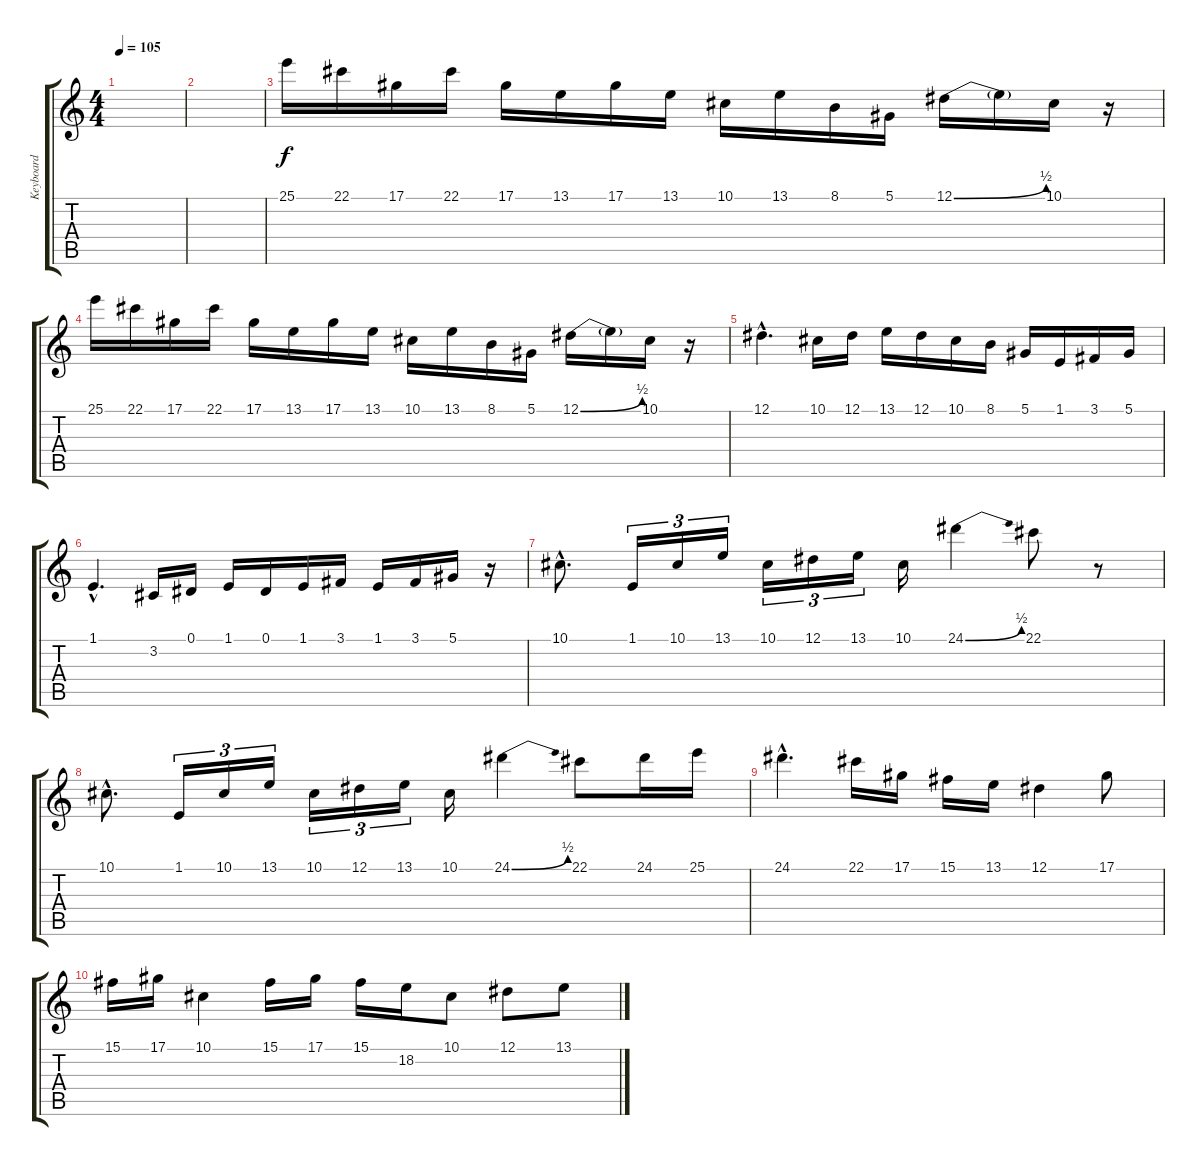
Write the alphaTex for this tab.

\track ("Keyboard" "Keyboard") {instrument lead1square}
\staff {score tabs}
\tuning (Eb4 Bb3 Gb3 Db3 Ab2 Eb2) {hide}
\ts (4 4)
\tempo 105
\clef g2
\ks c
|
|
25.1.16 22.1.16 17.1.16 22.1.16 17.1.16 13.1.16 17.1.16 13.1.16 10.1.16 13.1.16 8.1.16 5.1.16 12.1{be (bend 0 0 60 2)}.16 12.1{t}.16 10.1.16 r.16 |
25.1.16 22.1.16 17.1.16 22.1.16 17.1.16 13.1.16 17.1.16 13.1.16 10.1.16 13.1.16 8.1.16 5.1.16 12.1{be (bend 0 0 60 2)}.16 12.1{t}.16 10.1.16 r.16 |
12.1{hac}.4{d} 10.1.16 12.1.16 13.1.16 12.1.16 10.1.16 8.1.16 5.1.16 1.1.16 3.1.16 5.1.16 |
1.1{hac}.4{d} 3.2.16 0.1.16 1.1.16 0.1.16 1.1.16 3.1.16 1.1.16 3.1.16 5.1.16 r.16 |
10.1{hac}.8{d} 1.1.16{tu (3 2)} 10.1.16{tu (3 2)} 13.1.16{tu (3 2)} 10.1.16{tu (3 2)} 12.1.16{tu (3 2)} 13.1.16{tu (3 2)} 10.1.16 24.1{be (bend 0 0 60 2)}.4 22.1.8 r.8 |
10.1{hac}.8{d} 1.1.16{tu (3 2)} 10.1.16{tu (3 2)} 13.1.16{tu (3 2)} 10.1.16{tu (3 2)} 12.1.16{tu (3 2)} 13.1.16{tu (3 2)} 10.1.16 24.1{be (bend 0 0 60 2)}.4 22.1.8 24.1.16 25.1.16 |
24.1{hac}.4{d} 22.1.16 17.1.16 15.1.16 13.1.16 12.1.4 17.1.8 |
15.1.16 17.1.16 10.1.4 15.1.16 17.1.16 15.1.16 18.2.16 10.1.8 12.1.8 13.1.8
